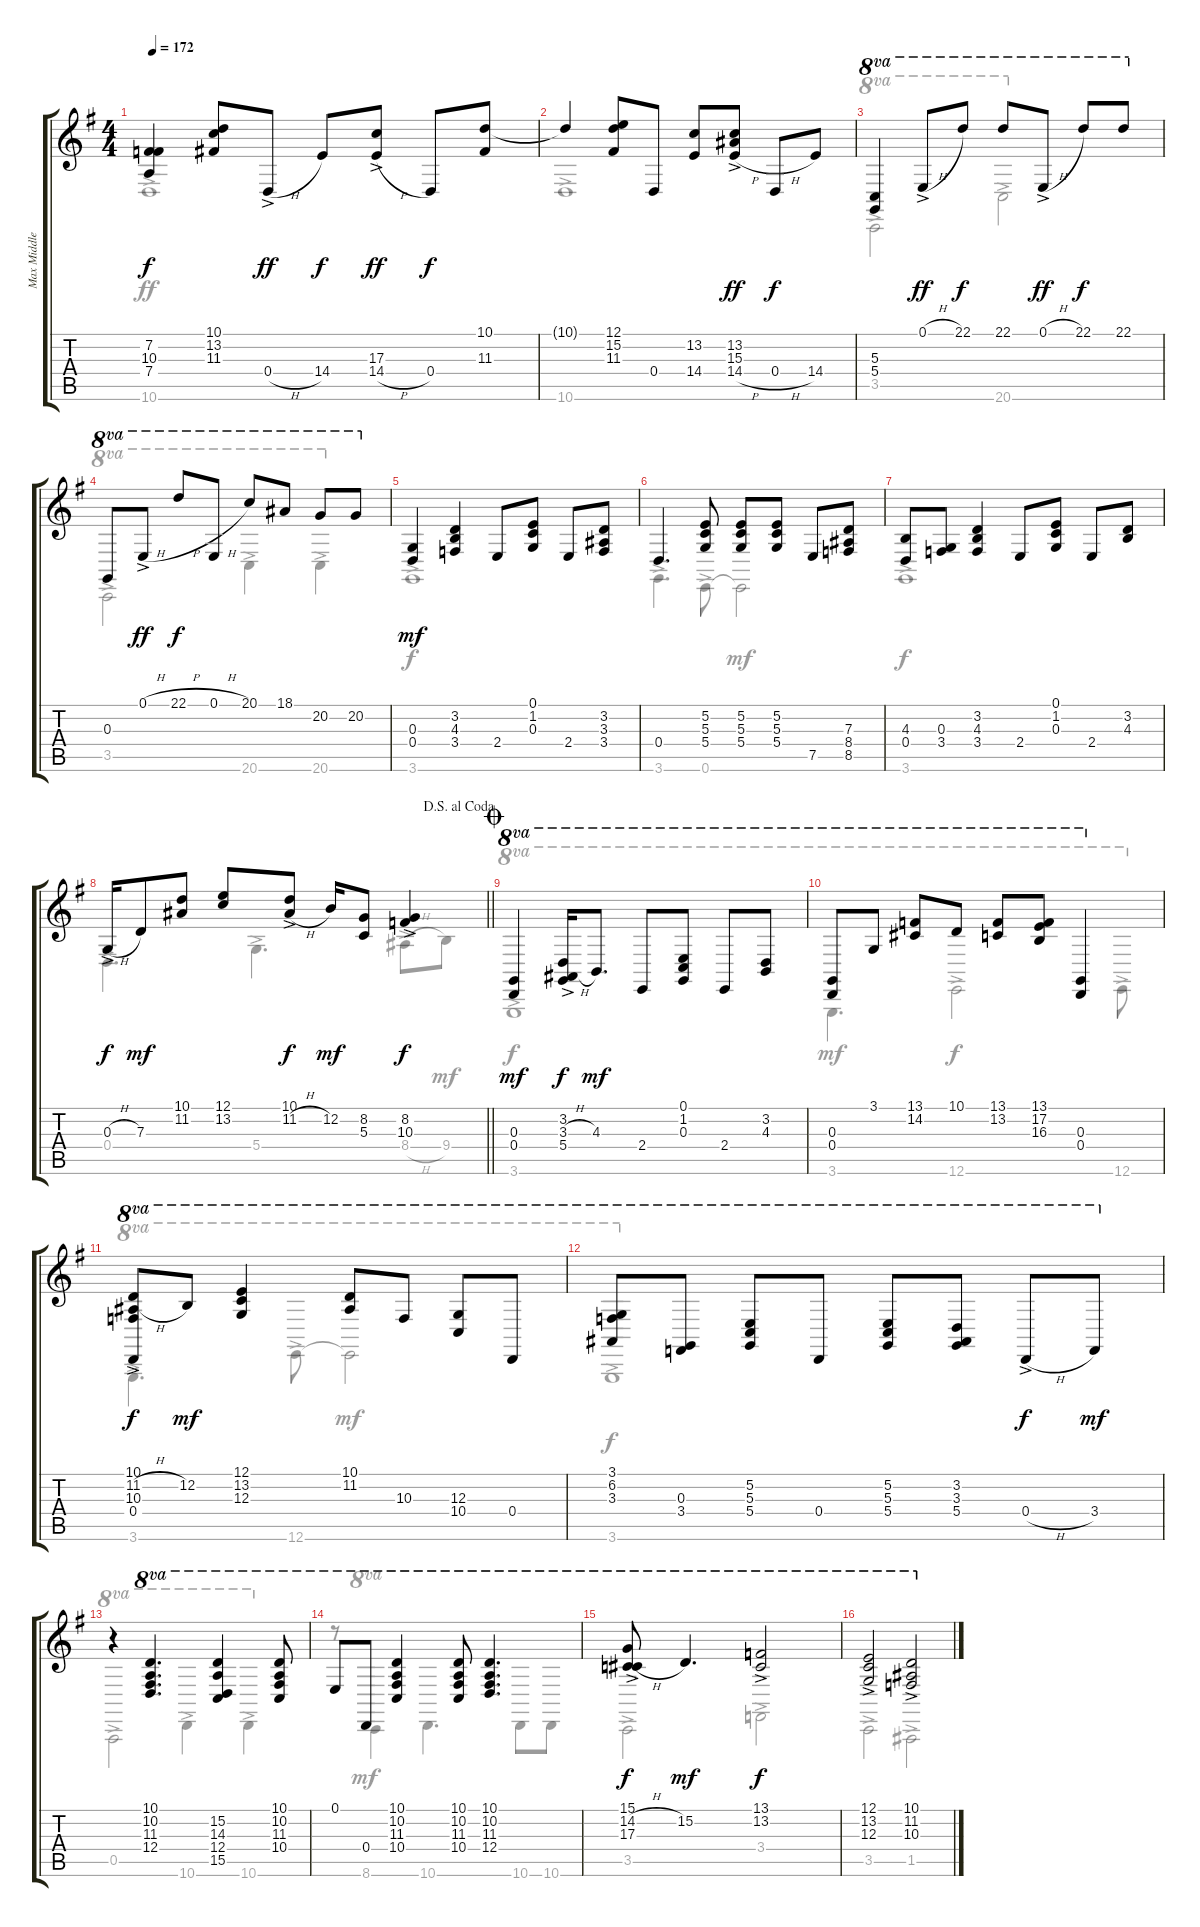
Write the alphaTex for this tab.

\track ("Max Middleton" "Max Middle") {instrument acousticgrandpiano}
\staff {score tabs}
\tuning (E4 B3 G3 D3 A2 E2) {hide}
\voice
\ts (4 4)
\tempo 172
\clef g2
\ks g
(7.2 10.3 7.4).4{dy f} (10.1 13.2 11.3).8 0.4{h ac}.8{dy ff} 14.4.8{dy f} (17.3{ac} 14.4{h ac}).8{dy ff} 0.4.8{dy f} (10.1 11.3).8 |
10.1{t}.4 (12.1 15.2 11.3).8 0.4.8 (13.2 14.4).8 (13.2{ac} 15.3{ac} 14.4{h ac}).8{dy ff} 0.4{h}.8{dy f} 14.4.8 |
(5.3 5.4).4{ot 8va} 0.1{h ac}.8{ot 8va dy ff} 22.1.8{ot 8va dy f} 22.1.8{ot 8va} 0.1{h ac}.8{ot 8va dy ff} 22.1.8{ot 8va dy f} 22.1.8{ot 8va} |
0.3.8{ot 8va} 0.1{h ac}.8{ot 8va dy ff} 22.1{h}.8{ot 8va dy f} 0.1{h}.8{ot 8va} 20.1.8{ot 8va} 18.1.8{ot 8va} 20.2.8{ot 8va} 20.2.8{ot 8va} |
(0.3 0.4).4{dy mf} (3.2 4.3 3.4).4 2.4.8 (0.1 1.2 0.3).8 2.4.8 (3.2 3.3 3.4).8 |
0.4.4{d} (5.2 5.3 5.4).8 (5.2 5.3 5.4).8 (5.2 5.3 5.4).8 7.5.8 (7.3 8.4 8.5).8 |
(4.3 0.4).8 (0.3 3.4).8 (3.2 4.3 3.4).4 2.4.8 (0.1 1.2 0.3).8 2.4.8 (3.2 4.3).8 |
\jump dalsegnoalcoda
\barLineRight lightlight
0.3{h ac}.16{dy f} 7.3.8{dy mf} (10.1 11.2).8 (12.1 13.2).8 (10.1{ac} 11.2{h ac}).8{dy f} 12.2.16{dy mf} (8.2 5.3).8 (8.2{ac} 10.3{ac}).4{dy f} |
\jump coda
(0.3 0.4).4{ot 8va dy mf} (3.2{ac} 3.3{h ac} 5.4{ac}).16{ot 8va dy f} 4.3.8{d ot 8va dy mf} 2.4.8{ot 8va} (0.1 1.2 0.3).8{ot 8va} 2.4.8{ot 8va} (3.2 4.3).8{ot 8va} |
(0.3 0.4).8{ot 8va} 3.1.8{ot 8va} (13.1 14.2).8{ot 8va} 10.1.8{ot 8va} (13.1 13.2).8{ot 8va} (13.1 17.2 16.3).8{ot 8va} (0.3 0.4).4{ot 8va} |
(10.1{ac} 11.2{h ac} 10.3{ac} 0.4{ac}).8{ot 8va dy f} 12.2.8{ot 8va dy mf} (12.1 13.2 12.3).4{ot 8va} (10.1 11.2).8{ot 8va} 10.3.8{ot 8va} (12.3 10.4).8{ot 8va} 0.4.8{ot 8va} |
(3.1 6.2 3.3).8{ot 8va} (0.3 3.4).8{ot 8va} (5.2 5.3 5.4).8{ot 8va} 0.4.8{ot 8va} (5.2 5.3 5.4).8{ot 8va} (3.2 3.3 5.4).8{ot 8va} 0.4{h ac}.8{ot 8va dy f} 3.4.8{ot 8va dy mf} |
r.4 (10.1 10.2 11.3 12.4).4{d ot 8va} (15.2 14.3 12.4 15.5).4{ot 8va} (10.1 10.2 11.3 10.4).8{ot 8va} |
0.1.8{ot 8va} 0.4.8{ot 8va} (10.1 10.2 11.3 10.4).4{ot 8va} (10.1 10.2 11.3 10.4).8{ot 8va} (10.1 10.2 11.3 12.4).4{d ot 8va} |
(15.1{ac} 14.2{h ac} 17.3{ac}).8{ot 8va dy f} 15.2.4{d ot 8va dy mf} (13.1{ac} 13.2{ac}).2{ot 8va dy f} |
(12.1{ac} 13.2{ac} 12.3{ac}).2{ot 8va} (10.1{ac} 11.2{ac} 10.3{ac}).2{ot 8va}
\voice
\clef g2
\ottava regular
\simile none
\ks g
10.6{ac}.1{dy ff} |
10.6{ac}.1 |
3.5{ac}.2{ot 8va} 20.6{ac}.2{ot 8va} |
3.5{ac}.2{ot 8va} 20.6{ac}.4{ot 8va} 20.6{ac}.4{ot 8va} |
3.6{ac}.1{dy f} |
3.6{ac}.4{d} 0.6{ac}.8 0.6{t}.2{dy mf} |
3.6{ac}.1{dy f} |
\barLineRight lightlight
0.4{ac}.4{d} 5.4{ac}.4{d} 8.4{h ac}.8 9.4.8{dy mf} |
3.6{ac}.1{ot 8va dy f} |
3.6.4{d ot 8va dy mf} 12.6{ac}.2{ot 8va dy f} 12.6{ac}.8{ot 8va} |
3.6{ac}.4{d ot 8va} 12.6{ac}.8{ot 8va} 12.6{t}.2{ot 8va dy mf} |
3.6{ac}.1{ot 8va dy f} |
0.5{ac}.2{ot 8va} 10.6{ac}.4{ot 8va} 10.6{ac}.4{ot 8va} |
r.8 8.6.4{ot 8va dy mf} 10.6.4{d ot 8va} 10.6.8{ot 8va} 10.6.8{ot 8va} |
3.5{ac}.2{ot 8va dy f} 3.4{ac}.2{ot 8va} |
3.5{ac}.2{ot 8va} 1.5{ac}.2{ot 8va}
